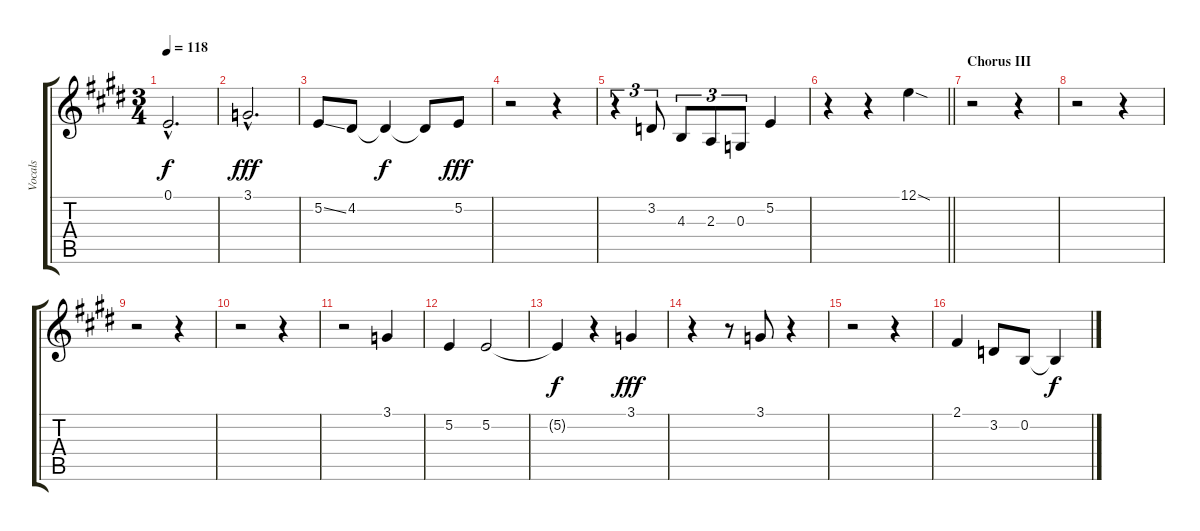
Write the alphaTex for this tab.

\track ("Vocals" "Vocals") {instrument lead6voice}
\staff {score tabs}
\tuning (E4 B3 G3 D3 A2 E2) {hide}
\ts (3 4)
\tempo 118
\clef g2
\ks e
0.1{hac t}.2{d dy f} |
3.1{hac}.2{d dy fff} |
5.2{ss}.8 4.2.8 4.2{t}.4{dy f} 4.2{t}.8 5.2.8{dy fff} |
r.2 r.4 |
r.4{tu (3 2)} 3.2.8{tu (3 2)} 4.3.8{tu (3 2)} 2.3.8{tu (3 2)} 0.3.8{tu (3 2)} 5.2.4 |
\barLineRight lightlight
r.4 r.4 12.1{sod}.4 |
\section ("" "Chorus III")
r.2 r.4 |
r.2 r.4 |
r.2 r.4 |
r.2 r.4 |
r.2 3.1.4 |
5.2.4 5.2.2 |
5.2{t}.4{dy f} r.4 3.1.4{dy fff} |
r.4 r.8 3.1.8 r.4 |
r.2 r.4 |
2.1.4 3.2.8 0.2.8 0.2{t}.4{dy f}
